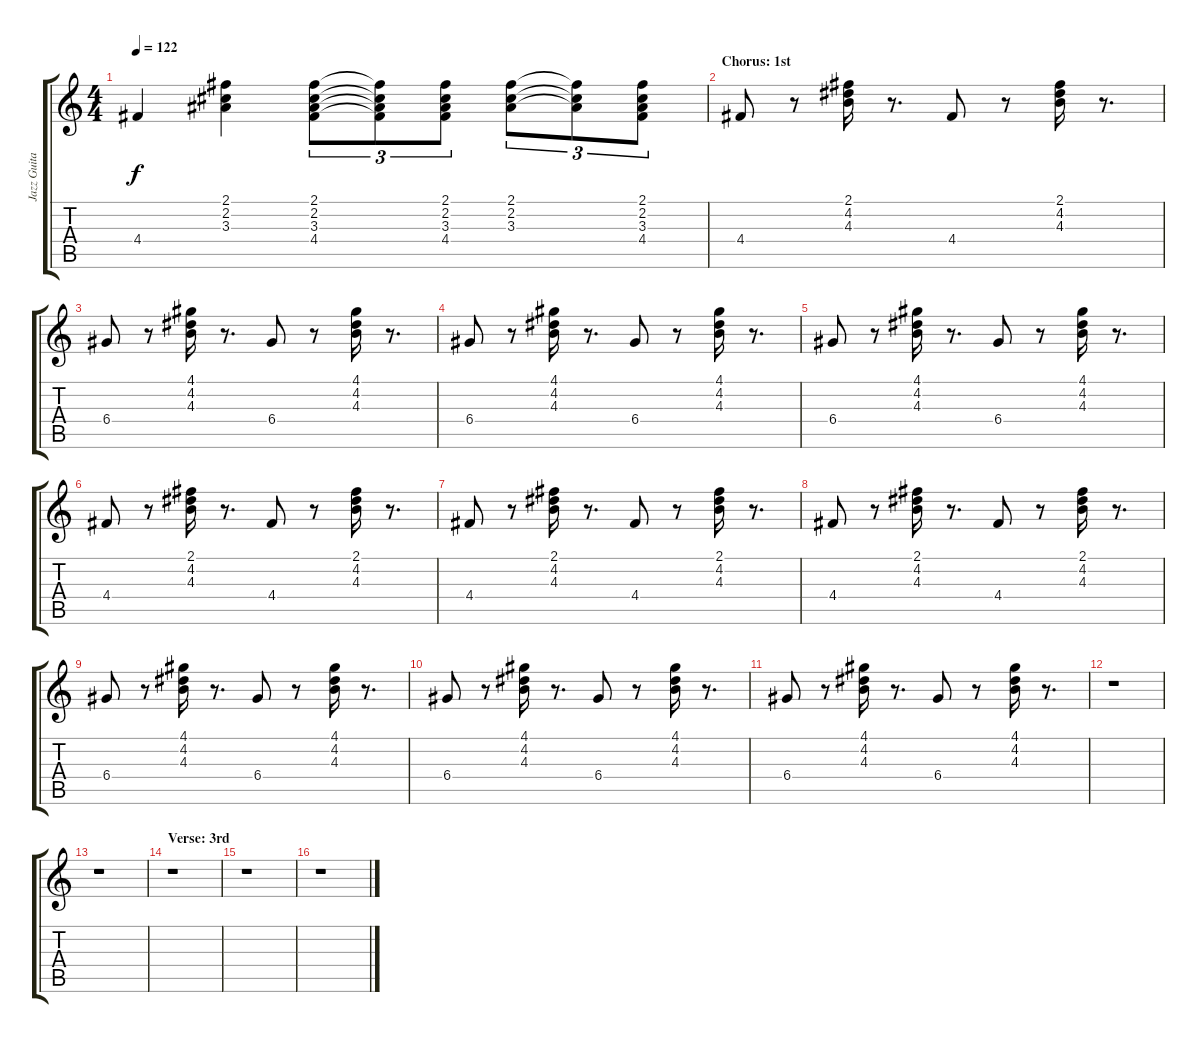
\track ("Jazz Guitar" "Jazz Guita") {instrument electricguitarjazz}
\staff {score tabs}
\tuning (E4 B3 G3 D3 A2 E2) {hide}
\ts (4 4)
\tempo 122
\clef g2
\ks c
4.4.4{dy f} (2.1 2.2 3.3).4 (2.1 2.2 3.3 4.4).8{tu (3 2)} (2.1{t} 2.2{t} 3.3{t} 4.4{t}).8{tu (3 2)} (2.1 2.2 3.3 4.4).8{tu (3 2)} (2.1 2.2 3.3).8{tu (3 2)} (2.1{t} 2.2{t} 3.3{t}).8{tu (3 2)} (2.1 2.2 3.3 4.4).8{tu (3 2)} |
\section ("" "Chorus: 1st")
4.4.8 r.8 (2.1 4.2 4.3).16 r.8{d} 4.4.8 r.8 (2.1 4.2 4.3).16 r.8{d} |
6.4.8 r.8 (4.1 4.2 4.3).16 r.8{d} 6.4.8 r.8 (4.1 4.2 4.3).16 r.8{d} |
6.4.8 r.8 (4.1 4.2 4.3).16 r.8{d} 6.4.8 r.8 (4.1 4.2 4.3).16 r.8{d} |
6.4.8 r.8 (4.1 4.2 4.3).16 r.8{d} 6.4.8 r.8 (4.1 4.2 4.3).16 r.8{d} |
4.4.8 r.8 (2.1 4.2 4.3).16 r.8{d} 4.4.8 r.8 (2.1 4.2 4.3).16 r.8{d} |
4.4.8 r.8 (2.1 4.2 4.3).16 r.8{d} 4.4.8 r.8 (2.1 4.2 4.3).16 r.8{d} |
4.4.8 r.8 (2.1 4.2 4.3).16 r.8{d} 4.4.8 r.8 (2.1 4.2 4.3).16 r.8{d} |
6.4.8 r.8 (4.1 4.2 4.3).16 r.8{d} 6.4.8 r.8 (4.1 4.2 4.3).16 r.8{d} |
6.4.8 r.8 (4.1 4.2 4.3).16 r.8{d} 6.4.8 r.8 (4.1 4.2 4.3).16 r.8{d} |
6.4.8 r.8 (4.1 4.2 4.3).16 r.8{d} 6.4.8 r.8 (4.1 4.2 4.3).16 r.8{d} |
r.1 |
r.1 |
\section ("" "Verse: 3rd")
r.1 |
r.1 |
r.1
